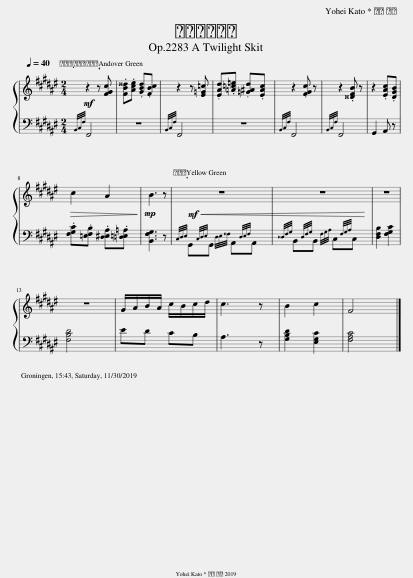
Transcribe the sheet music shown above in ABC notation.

X:1
%%score { 1 | 2 }
L:1/8
Q:1/4=40
M:2/4
I:linebreak $
K:F#
V:1 treble
V:2 bass
V:1
 z2 z [FGc] | .[FB^^d].[Ace] .[GBd].[FBc] | z2 z [E=G=c] | .[EAd].[=A=c=e] .[=G^Ad].[EAc] | z2 .[FGc] z | %5
 z2 .[^^DFB] z | z2 .[EAc].[DGB] |$!>(! c2 A2!>)! |!mp! B3 z |!mf!!<(! z4!<)! | %10
 z4 | z4 |$ z4 | G/A/B/A/ c/B/c/d/ | c3 z | %15
 B2 c2 | F4 |] %17
V:2
!mf!{B,,C,F,} F,,4 | z4 |{B,,C,F,} F,,4 | z4 |{B,,C,F,} F,,4 | %5
{B,,C,F,} F,,4 | G,,2 A,, z |$ .[F,G,C].[=E,F,B,] .[D,^E,A,].[=D,=E,=A,] | [B,,F,G,]3 z |{C,D,E,} G,,{C,D,E,}G,,{D,E,^^F,} A,,{D,E,F,}A,, | %10
{^^D,F,G,} B,,{D,F,G,}B,,{F,G,A,} C,{F,G,A,}C, | [D,F,B,]2 [F,G,C]2 |$ [F,B,D]4 | ED CB, | A,3 z | %15
 [G,B,D]2 [E,G,C]2 | [F,A,C]4 |] %17
